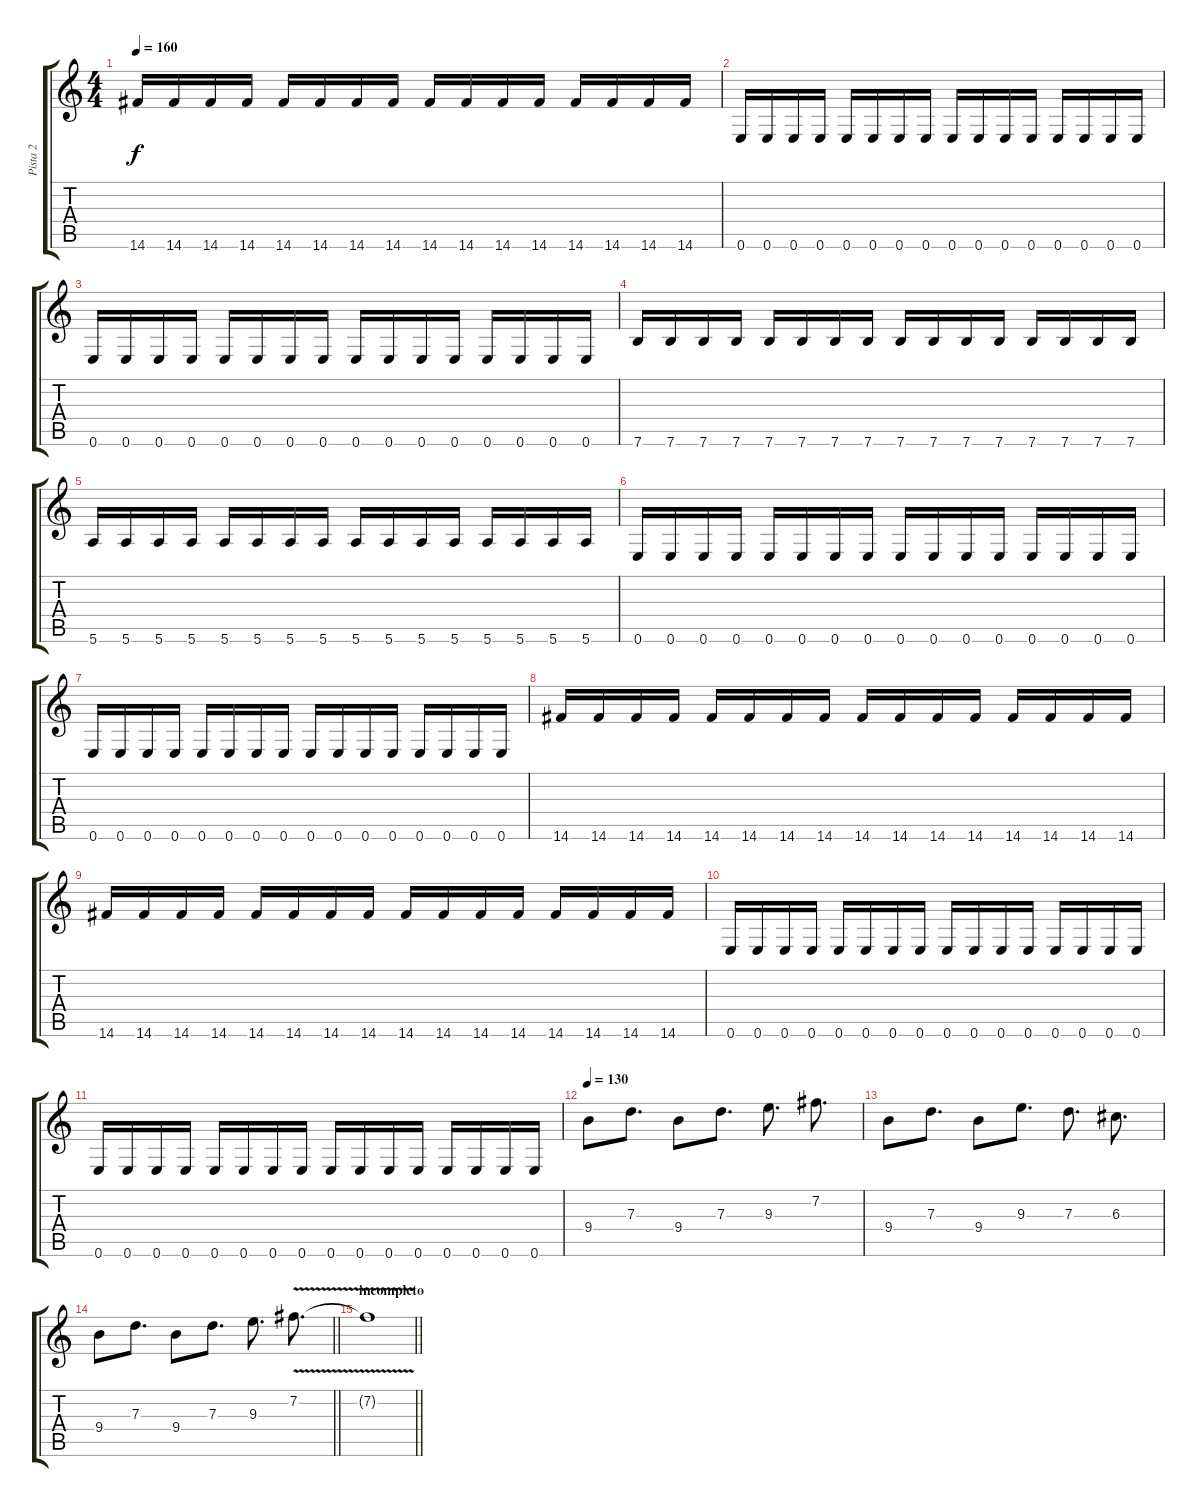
\track ("Pista 2" "Pista 2") {instrument overdrivenguitar}
\staff {score tabs}
\tuning (E4 B3 G3 D3 A2 E2) {hide}
\ts (4 4)
\tempo 160
\clef g2
\ks c
14.6.16{dy f} 14.6.16 14.6.16 14.6.16 14.6.16 14.6.16 14.6.16 14.6.16 14.6.16 14.6.16 14.6.16 14.6.16 14.6.16 14.6.16 14.6.16 14.6.16 |
0.6.16 0.6.16 0.6.16 0.6.16 0.6.16 0.6.16 0.6.16 0.6.16 0.6.16 0.6.16 0.6.16 0.6.16 0.6.16 0.6.16 0.6.16 0.6.16 |
0.6.16 0.6.16 0.6.16 0.6.16 0.6.16 0.6.16 0.6.16 0.6.16 0.6.16 0.6.16 0.6.16 0.6.16 0.6.16 0.6.16 0.6.16 0.6.16 |
7.6.16 7.6.16 7.6.16 7.6.16 7.6.16 7.6.16 7.6.16 7.6.16 7.6.16 7.6.16 7.6.16 7.6.16 7.6.16 7.6.16 7.6.16 7.6.16 |
5.6.16 5.6.16 5.6.16 5.6.16 5.6.16 5.6.16 5.6.16 5.6.16 5.6.16 5.6.16 5.6.16 5.6.16 5.6.16 5.6.16 5.6.16 5.6.16 |
0.6.16 0.6.16 0.6.16 0.6.16 0.6.16 0.6.16 0.6.16 0.6.16 0.6.16 0.6.16 0.6.16 0.6.16 0.6.16 0.6.16 0.6.16 0.6.16 |
0.6.16 0.6.16 0.6.16 0.6.16 0.6.16 0.6.16 0.6.16 0.6.16 0.6.16 0.6.16 0.6.16 0.6.16 0.6.16 0.6.16 0.6.16 0.6.16 |
14.6.16 14.6.16 14.6.16 14.6.16 14.6.16 14.6.16 14.6.16 14.6.16 14.6.16 14.6.16 14.6.16 14.6.16 14.6.16 14.6.16 14.6.16 14.6.16 |
14.6.16 14.6.16 14.6.16 14.6.16 14.6.16 14.6.16 14.6.16 14.6.16 14.6.16 14.6.16 14.6.16 14.6.16 14.6.16 14.6.16 14.6.16 14.6.16 |
0.6.16 0.6.16 0.6.16 0.6.16 0.6.16 0.6.16 0.6.16 0.6.16 0.6.16 0.6.16 0.6.16 0.6.16 0.6.16 0.6.16 0.6.16 0.6.16 |
0.6.16 0.6.16 0.6.16 0.6.16 0.6.16 0.6.16 0.6.16 0.6.16 0.6.16 0.6.16 0.6.16 0.6.16 0.6.16 0.6.16 0.6.16 0.6.16 |
\tempo 130
9.4.8{volume 14} 7.3.8{d} 9.4.8 7.3.8{d} 9.3.8{d} 7.2.8{d} |
9.4.8 7.3.8{d} 9.4.8 9.3.8{d} 7.3.8{d} 6.3.8{d} |
\barLineRight lightlight
9.4.8 7.3.8{d} 9.4.8 7.3.8{d} 9.3.8{d} 7.2{v}.8{d} |
\section ("" "incompleto")
\barLineRight lightlight
7.2{t}.1
